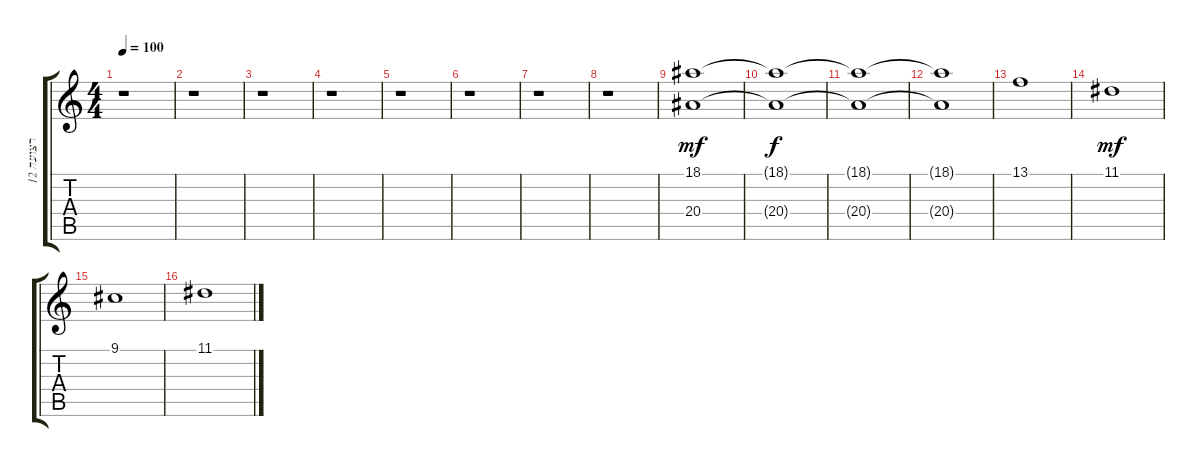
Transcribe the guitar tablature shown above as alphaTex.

\track ("רצועה 12" "רצועה 12") {instrument stringensemble1}
\staff {score tabs}
\tuning (E4 B3 G3 D3 A2 E2) {hide}
\ts (4 4)
\tempo 100
\clef g2
\ks c
r.1{dy mf} |
r.1 |
r.1 |
r.1 |
r.1 |
r.1 |
r.1 |
r.1 |
(18.1 20.4).1 |
(18.1{t} 20.4{t}).1{dy f} |
(18.1{t} 20.4{t}).1 |
(18.1{t} 20.4{t}).1 |
13.1.1 |
11.1.1{dy mf} |
9.1.1 |
11.1.1
